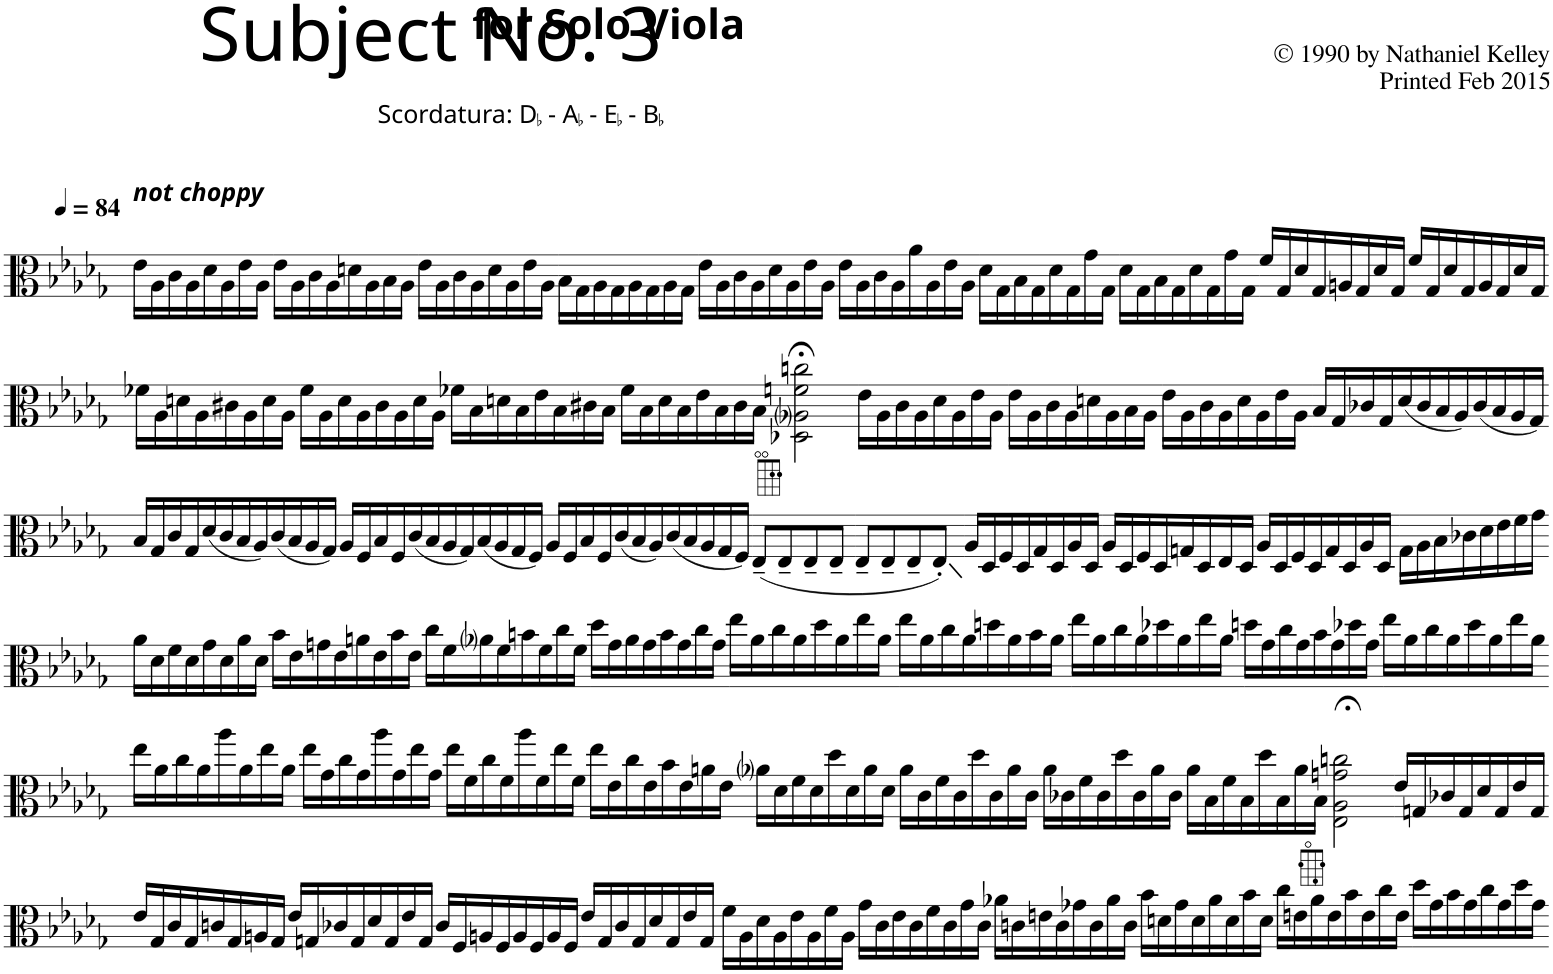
**kern
*part1
*staff1
*I"Viola
*I'Vla
*clefC3
*k[b-e-a-d-g-]
*M2/4
*MM84
=1
!LO:TX:a:t=Scordatura&colon; D
!LO:TX:a:t=- A
!LO:TX:a:t=- E
!LO:TX:a:t=- B
!LO:TX:a:Bi:t=not choppy
16e-\LL
16A-\
16c\
16A-\
16d-\
16A-\
16e-\
16A-\JJ
=2
16e-\LL
16A-\
16c\
16A-\
16dn\
16A-\
16B-\
16A-\JJ
=3
16e-\LL
16A-\
16c\
16A-\
16d-\
16A-\
16e-\
16A-\JJ
=4
16B-\LL
16G-\
16A-\
16G-\
16A-\
16G-\
16A-\
16G-\JJ
=5
16e-\LL
16A-\
16c\
16A-\
16d-\
16A-\
16e-\
16A-\JJ
=6
16e-\LL
16A-\
16c\
16A-\
16a-\
16A-\
16e-\
16A-\JJ
=7
16d-\LL
16G-\
16B-\
16G-\
16d-\
16G-\
16g-\
16G-\JJ
=8
16d-\LL
16G-\
16B-\
16G-\
16d-\
16G-\
16g-\
16G-\JJ
=9
16f/LL
16G-/
16d-/
16G-/
16An/
16G-/
16d-/
16G-/JJ
=10
16f/LL
16G-/
16d-/
16G-/
16An/
16G-/
16d-/
16G-/JJ
!!LO:LB:g=z
=11
16f-X\LL
16An\
16dn\
16A\
16c#X\
16A\
16d\
16A\JJ
=12
16f-X\LL
16An\
16dn\
16A\
16c#X\
16A\
16d\
16A\JJ
=13
16f-X\LL
16B-\
16dn\
16B-\
16e-\
16B-\
16c#X\
16B-\JJ
=14
16f-X\LL
16B-\
16dn\
16B-\
16e-\
16B-\
16c#X\
16B-\JJ
=15
2D-X\;< 2A-i\;< 2fn\;< 2ccn\;<
=16
16e-\LL
16A-\
16c\
16A-\
16d-\
16A-\
16e-\
16A-\JJ
=17
16e-\LL
16A-\
16c\
16A-\
16dn\
16A-\
16B-\
16A-\JJ
=18
16e-\LL
16A-\
16c\
16A-\
16d-\
16A-\
16e-\
16A-\JJ
=19
16B-/LL
16G-/
16c-X/
16G-/
(16d-/
16c-/
16B-/
16A-/)
(16c-/
16B-/
16A-/
16G-/JJ)
!!LO:LB:g=z
=20
16B-/LL
16G-/
16c-X/
16G-/
(16d-/
16c-/
16B-/
16A-/)
(16c-/
16B-/
16A-/
16G-/JJ)
=21
16A-/LL
16F/
16B-/
16F/
(16c-X/
16B-/
16A-/
16G-/)
(16B-/
16A-/
16G-/
16F/JJ)
=22
16A-/LL
16F/
16B-/
16F/
(16c-X/
16B-/
16A-/)
(16c-/
16B-/
16A-/
16G-/
16F/JJ)
=23
(8E-~/L
8E-~/
8E-~/
8E-~/J
=24
8E-~/L
8E-~/
8E-~/
8E-'/J)
=25
16A-/LL
16D-/
16F/
16D-/
16G-/
16D-/
16A-/
16D-/JJ
=26
16A-/LL
16D-/
16F/
16D-/
16Gn/
16D-/
16E-/
16D-/JJ
=27
16A-/LL
16D-/
16F/
16D-/
16G-/
16D-/
16A-/
16D-/JJ
=28
16G-\LL
16A-\
16B-\
16c-X\
16d-\
16e-\
16f\
16g-\JJ
!!LO:LB:g=z
=29
16a-\LL
16d-\
16f\
16d-\
16g-\
16d-\
16a-\
16d-\JJ
=30
16b-\LL
16e-\
16gn\
16e-\
16an\
16e-\
16b-\
16e-\JJ
=31
16cc\LL
16f\
16a-i\
16f\
16bn\
16f\
16cc\
16f\JJ
=32
16dd-\LL
16g-\
16a-\
16g-\
16b-\
16g-\
16cc\
16g-\JJ
=33
16ee-\LL
16a-\
16cc\
16a-\
16dd-\
16a-\
16ee-\
16a-\JJ
=34
16ee-\LL
16a-\
16cc\
16a-\
16ddn\
16a-\
16b-\
16a-\JJ
=35
16ee-\LL
16a-\
16cc\
16a-\
16dd-X\
16a-\
16ee-\
16a-\JJ
=36
16ddn\LL
16g-\
16cc\
16g-\
16b-\
16g-\
16dd-X\
16g-\JJ
=37
16ee-\LL
16a-\
16cc\
16a-\
16dd-\
16a-\
16ee-\
16a-\JJ
!!LO:LB:g=z
=38
16ee-\LL
16a-\
16cc\
16a-\
16aa-\
16a-\
16ee-\
16a-\JJ
=39
16ee-\LL
16g-\
16cc\
16g-\
16aa-\
16g-\
16ee-\
16g-\JJ
=40
16ee-\LL
16f\
16cc\
16f\
16aa-\
16f\
16ee-\
16f\JJ
=41
16ee-\LL
16e-\
16cc\
16e-\
16b-\
16e-\
16an\
16e-\JJ
=42
16a-i\LL
16d-\
16f\
16d-\
16dd-\
16d-\
16a-\
16d-\JJ
=43
16a-\LL
16c\
16f\
16c\
16dd-\
16c\
16a-\
16c\JJ
=44
16a-\LL
16c-X\
16f\
16c-\
16dd-\
16c-\
16a-\
16c-\JJ
=45
16a-\LL
16B-\
16f\
16B-\
16dd-\
16B-\
16a-\
16B-\JJ
=46
2E-\;< 2A-\;< 2gn\;< 2ccn\;<
=47
16e-/LL
16Gn/
16c-X/
16G/
16d-/
16G/
16e-/
16G/JJ
!!LO:LB:g=z
=48
16e-/LL
16Gn/
16c-X/
16G/
16cn/
16G/
16An/
16G/JJ
=49
16e-/LL
16Gn/
16c-X/
16G/
16d-/
16G/
16e-/
16G/JJ
=50
16c/LL
16F/
16An/
16F/
16A/
16F/
16A/
16F/JJ
=51
16e-/LL
16Gn/
16c-X/
16G/
16d-/
16G/
16e-/
16G/JJ
=52
16f\LL
16An\
16d-\
16A\
16e-\
16A\
16f\
16A\JJ
=53
16gn\LL
16c-X\
16e-\
16c-\
16f\
16c-\
16g\
16c-\JJ
=54
16a-X\LL
16cn\
16en\
16c\
16g-X\
16c\
16a-\
16c\JJ
=55
16b-\LL
16dn\
16g-\
16d\
16a-\
16d\
16b-\
16d\JJ
=56
16cc\LL
16en\
16a-\
16e\
16b-\
16e\
16cc\
16e\JJ
=57
16ddn\LL
16g-\
16b-\
16g-\
16cc\
16g-\
16dd\
16g-\JJ
=
*-
